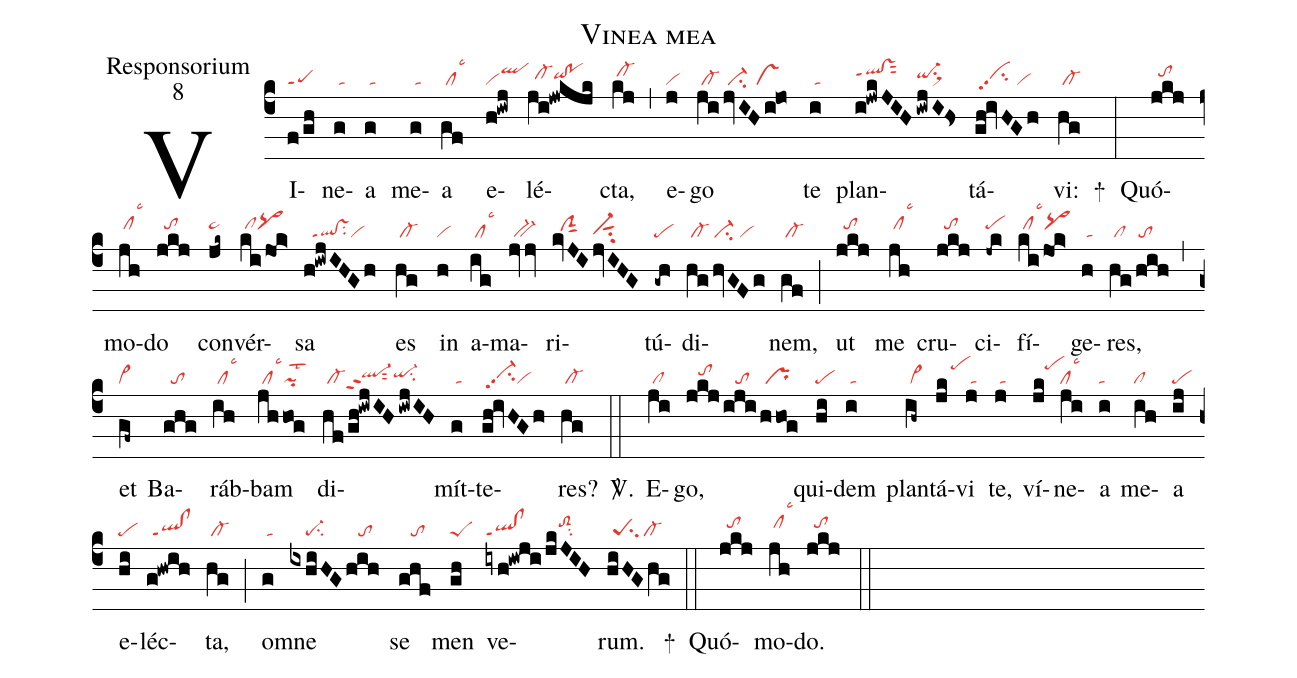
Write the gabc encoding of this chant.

name:Vinea mea;
office-part:Responsorium;
mode:8;
nabc-lines:1;
%%
(c4)
VI(f/gh|peppt1)ne(g|/ta)a(g|/ta) me(g|/ta)a(gf|/cllsc3) e(h!iwj|viqlhj)lé(ji!jwkjk|//cl-hhqihh!pohh)cta,(kj|/cl-hi) (,)
e(j|vi)go(ji/jvIHi!jo|/cl-//ci-//vs) te(i|/ta) plan(i!jwkJIH|qlhi!vshippt1sut2|/iwjI!Hs|qi-hhsu1sux1)tá(gh!ivHGh|/vihhpp2su2/vi)vi:(hg|/cl-) +(:)
Quó(jkj|//tohi)mo(jh|/clhilsc3)do(jkj|//tohi) con(jk~|pe~hi)vér(ki/jOk>|/clhipq>hi)sa(h!iwjIHGh|//ql!vsppt1su2vi) es(hg|/cl-) in(h|vi) a(ig|/cllsc3)ma(jv/jv|/bv-)ri(kvJI|//clShhsut1|/jvIHG|vi-hgsut1su2)tú(-gh|pe)di(hg/hvGFg|/cl-/ci-/vi)nem,(gf|/cl-) (;)
ut(jkj|//tohi) me(jh|/clhilsc3) cru(jkj|//tohi)ci(-jk|pehi)fí(ki/jOk>|/clhilsc3pq>hi)ge(h|/ta)res,(hg/hih|/cl///to) (,)
et(gf~|cl~) Ba(ghg|//to)ráb(ih|/cllsc3)bam(jhhog|/cllsc3pilst2) di(hf/gh!iwjIHiwjIH|/cl-ql-hhppt2sut2qi-hhsu2)mít(g|/ta)te(gh!ivHGh|/vi-hhpp2su2vi)res?(hg|/cl-) <sp>V/</sp>.(::)
E(ji|/cl)go,(jkj|///tohi|/iji|///to|/hhog|/pr) qui(hi|pe)dem(i|/ta) plan(ih~|/cl~)tá(jk|////pehk)vi(j|/ta) te,(j|/ta) ví(jk|///pehk)ne(ji|cllsc3)a(i|ta) me(ih|cl)a(ij|pe) e(hi|pe)léc(g!hwih|/ql!clppt1)ta,(hg|/cl-) (;)
om(g|/ta)ne(ixhiHG|////pe-su2|/hih|///to) se(ghf|///to) men(gh|peS) ve(iyh!iwji|ql!clppt1|/jkJIH|///toS2hisu2)rum.(hiHGhg|/peSsu2cl-) +(::)
Quó(jkj|//tohi)mo(jh|/clhilsc3)do.(jkj|//tohi) (::)
